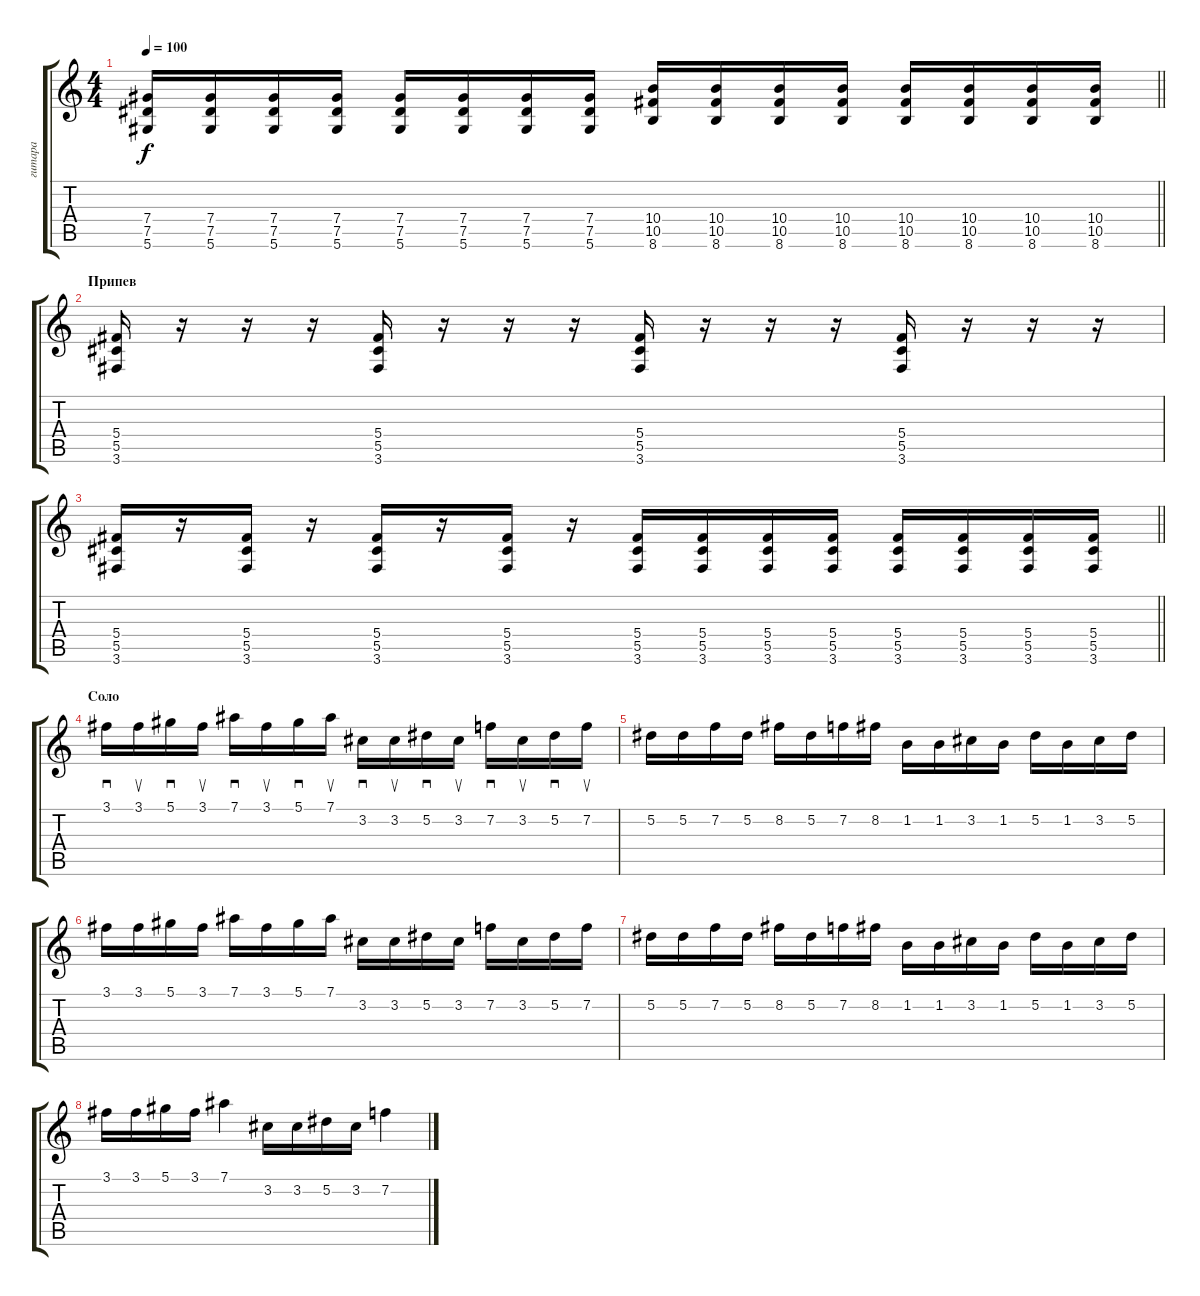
\track ("гитара" "гитара") {instrument distortionguitar}
\staff {score tabs}
\tuning (Eb4 Bb3 Gb3 Db3 Ab2 Eb2) {hide}
\ts (4 4)
\tempo 100
\clef g2
\barLineRight lightlight
\ks c
(7.4 7.5 5.6).16{dy f} (7.4 7.5 5.6).16 (7.4 7.5 5.6).16 (7.4 7.5 5.6).16 (7.4 7.5 5.6).16 (7.4 7.5 5.6).16 (7.4 7.5 5.6).16 (7.4 7.5 5.6).16 (10.4 10.5 8.6).16 (10.4 10.5 8.6).16 (10.4 10.5 8.6).16 (10.4 10.5 8.6).16 (10.4 10.5 8.6).16 (10.4 10.5 8.6).16 (10.4 10.5 8.6).16 (10.4 10.5 8.6).16 |
\section ("" "Припев")
(5.4 5.5 3.6).16 r.16 r.16 r.16 (5.4 5.5 3.6).16 r.16 r.16 r.16 (5.4 5.5 3.6).16 r.16 r.16 r.16 (5.4 5.5 3.6).16 r.16 r.16 r.16 |
\barLineRight lightlight
(5.4 5.5 3.6).16 r.16 (5.4 5.5 3.6).16 r.16 (5.4 5.5 3.6).16 r.16 (5.4 5.5 3.6).16 r.16 (5.4 5.5 3.6).16 (5.4 5.5 3.6).16 (5.4 5.5 3.6).16 (5.4 5.5 3.6).16 (5.4 5.5 3.6).16 (5.4 5.5 3.6).16 (5.4 5.5 3.6).16 (5.4 5.5 3.6).16 |
\section ("" "Соло")
3.1.16{sd volume 16} 3.1.16{su} 5.1.16{sd} 3.1.16{su} 7.1.16{sd} 3.1.16{su} 5.1.16{sd} 7.1.16{su} 3.2.16{sd} 3.2.16{su} 5.2.16{sd} 3.2.16{su} 7.2.16{sd} 3.2.16{su} 5.2.16{sd} 7.2.16{su} |
5.2.16 5.2.16 7.2.16 5.2.16 8.2.16 5.2.16 7.2.16 8.2.16 1.2.16 1.2.16 3.2.16 1.2.16 5.2.16 1.2.16 3.2.16 5.2.16 |
3.1.16 3.1.16 5.1.16 3.1.16 7.1.16 3.1.16 5.1.16 7.1.16 3.2.16 3.2.16 5.2.16 3.2.16 7.2.16 3.2.16 5.2.16 7.2.16 |
5.2.16 5.2.16 7.2.16 5.2.16 8.2.16 5.2.16 7.2.16 8.2.16 1.2.16 1.2.16 3.2.16 1.2.16 5.2.16 1.2.16 3.2.16 5.2.16 |
3.1.16 3.1.16 5.1.16 3.1.16 7.1.4 3.2.16 3.2.16 5.2.16 3.2.16 7.2.4
